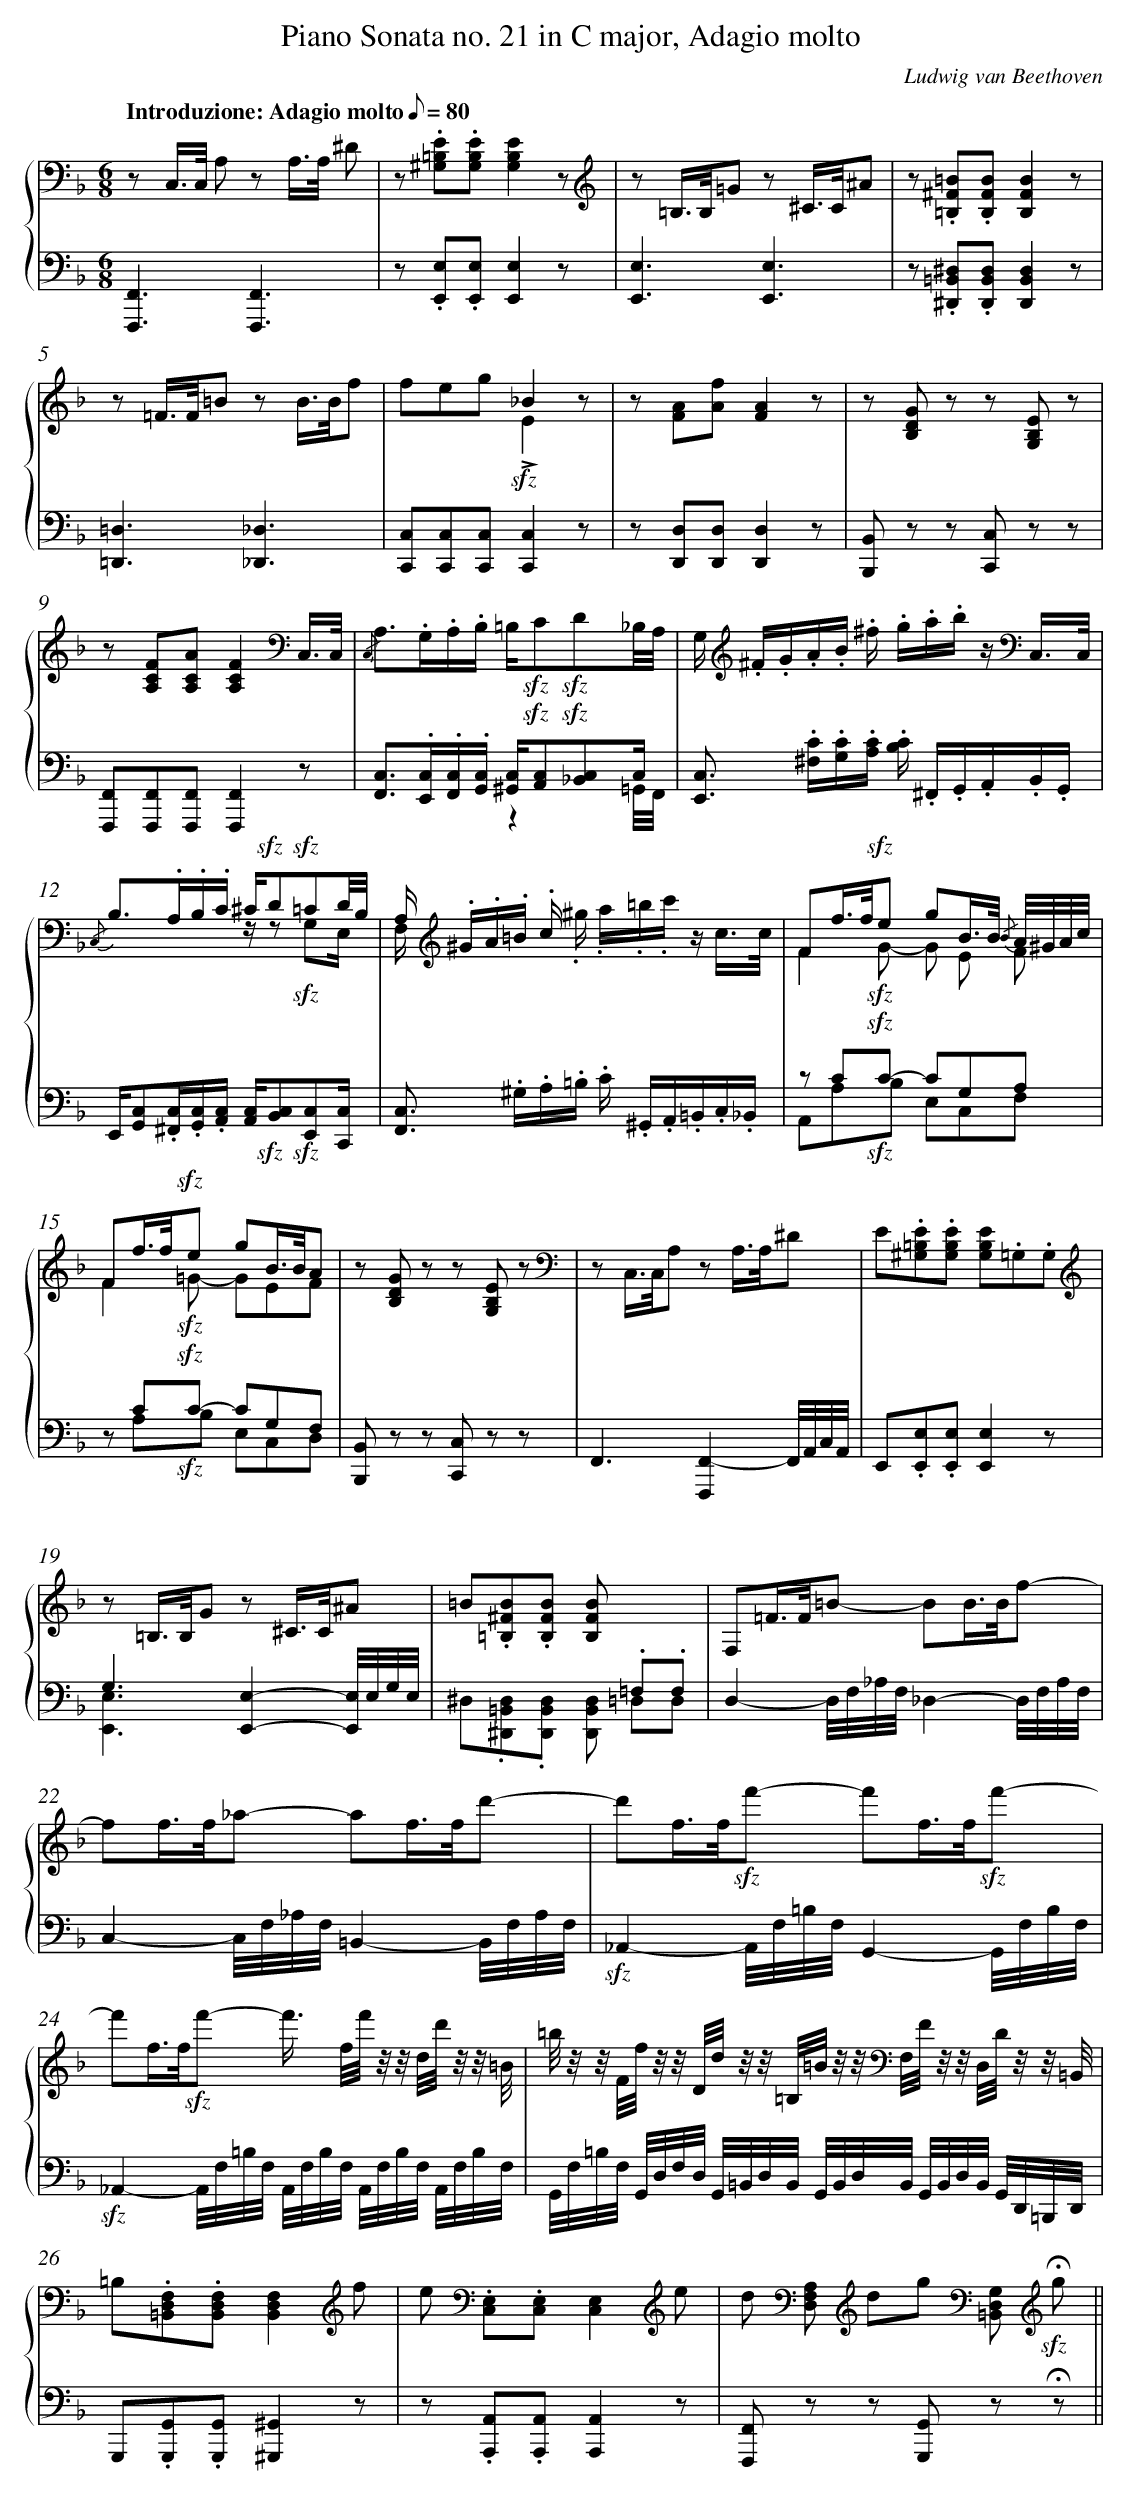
X:1
T: Piano Sonata no. 21 in C major, Adagio molto
C: Ludwig van Beethoven
L: 1/8
M: 6/8
Q: "Introduzione: Adagio molto" 1/8=80
%%staves {1 2}
V: 1 clef=bass
V: 2 clef=bass
K: F
[V:1] z C,/>C,/ A, z A,/>A,/ ^D |
[V:2] [F,,,3F,,3][F,,,3F,,3] |
[V:1] z .[^G,=B,E].[G,B,E][G,2B,2E2]z[K:clef=treble] |
[V:2] z .[E,,E,].[E,,E,][E,,2E,2]z |
[V:1] z =B,/>B,/=G z ^C/>C/^A |
[V:2] [E,,3E,3][E,,3E,3] |
[V:1] z .[=B,^F=B].[B,FB][B,2F2B2]z |
[V:2] z .[^D,,=B,,^D,].[D,,B,,D,][D,,2B,,2D,2]z |
[V:1] z =F/>F/=B z B/>B/f- |
[V:2] [=D,,3=D,3][_D,,3_D,3] |
[V:1] x3_B2z & feg!accent!!sfz!E2z |
[V:2] [C,,C,][C,,C,][C,,C,][C,,2C,2]z |
[V:1] z [FA][Af][F2A2]z |
[V:2] z [D,,D,][D,,D,][D,,2D,2]z |
[V:1] z [B,DG] z z [G,B,E] z |
[V:2] [B,,,B,,] z z [C,,C,] z z |
[V:1] z [A,CF][A,CA][A,2C2F2][K:clef=bass]C,3//C,// |
[V:2] [F,,,F,,][F,,,F,,][F,,,F,,][F,,,2F,,2]z |
[V:1] {/C,} A,>.G,.A,/.B,/ =B,/!sfz!C!sfz!D_B,//A,// |
[V:2] [F,,C,]>.[E,,C,].[F,,/C,/].[G,,/C,/] [^G,,/C,/]!sfz![A,,C,]!sfz![_B,,C,]C,/ & x3z2x/ =G,,//F,,// |
[V:1] G,/[K:clef=treble] .^F/.G/.A/.B/ .^f/ .g/.a/.b/ z/[K:clef=bass] C,3//C,// |
[V:2] [E,,C,]> .[^F,C].[G,/C/].[A,/C/] .[B,/C/] .^F,,/.G,,/.A,,/.B,,/.G,,/ |
[V:1] {/C,} B,>.A,.B,/.C/ ^C/!sfz!D!sfz!=CD//B,// & x3z/ z !sfz!G,E,/ |
[V:2] E,,/[G,,C,].[^F,,/C,/].[G,,/C,/].[A,,/C,/] [A,,/C,/]!sfz![B,,C,]!sfz![E,,C,][C,,/C,/] |
[V:1] A,/[K:clef=treble] .^G/.A/.=B/ .c/ x< x z/ x & F,< x x/ .^g/ .a/.=b/.c'/ z/ c3//c// |
[V:2] [F,,C,]> .^G,.A,/.=B,/ .C/ .^G,,/.A,,/.=B,,/.C,/._B,,/ |
[V:1] Ff/>f/!sfz!e gB/>B/ {/B} A//^G//A//c// & F2!sfz!G- G E F |
[V:2] z C!sfz!C- CG,A, & A,,A,!sfz!B, E,C,F, |
[V:1] Ff/>f/!sfz!e gB/>B/A & F2!sfz!=G- GEF |
[V:2] z C!sfz!C- CG,F, & z A,!sfz!B, E,C,D, |
[V:1] z [B,DG] z z [G,B,E] z[K:clef=bass] |
[V:2] [B,,,B,,] z z [C,,C,] z z |
[V:1] z C,/>C,/A, z A,/>A,/^D |
[V:2] F,,3[F,,,2F,,2-]F,,//A,,//C,//A,,// |
[V:1] E.[^G,=B,E].[G,B,E] [G,B,E].=G,.G,[K:clef=treble] |
[V:2] E,,.[E,,E,].[E,,E,][E,,2E,2]z |
[V:1] z =B,/>B,/G z ^C/>C/^A |
[V:2] G,3[E,,2E,2]-[E,,//E,//]E,//G,//E,// & [E,,3E,3]x3 |
[V:1] =B.[=B,^FB].[B,FB] [B,FB]x2 |
[V:2] x2>x2 .=F,.F, & ^D,.[^D,,=B,,D,].[D,,B,,D,] [D,,B,,D,] =D,D, |
[V:1] F,=F/>F/=B- BB/>B/f- |
[V:2] D,2-D,//F,//_A,//F,//_D,2-D,//F,//A,//F,// |
[V:1] ff/>f/_a- af/>f/d'- |
[V:2] C,2-C,//F,//_A,//F,//=B,,2-B,,//F,//A,//F,// |
[V:1] d'f/>f/!sfz!f'- f'f/>f/!sfz!f'- |
[V:2] !sfz!_A,,2-A,,//F,//=B,//F,//G,,2-G,,//F,//B,//F,// |
[V:1] f'f/>f/!sfz!f'- f'/> f/f'// z// z// d//d'// z// z// =B// |
[V:2] !sfz!_A,,2-A,,//F,//=B,//F,// A,,//F,//B,//F,// A,,//F,//B,//F,// A,,//F,//B,//F,// |
[V:1] =b// z// z// F//f// z// z// D//d// z// z// =B,//=B// z// z//[K:clef=bass] F,//F// z// z// D,//D// z// z// =B,,// |
[V:2] G,,//F,//=B,//F,// G,,//D,//F,//D,// G,,//=B,,//D,//B,,// G,,//B,,//D,//B,,// G,,//B,,//D,//B,,// G,,//D,,//=B,,,//D,,// |
[V:1] =B,.[=B,,D,F,].[B,,D,F,][B,,2D,2F,2][K:clef=treble]f |
[V:2] G,,,.[G,,,G,,].[G,,,G,,][^G,,,2^G,,2]z |
[V:1] e[K:clef=bass] .[C,E,].[C,E,][C,2E,2][K:clef=treble]e |
[V:2] z .[A,,,A,,].[A,,,A,,][A,,,2A,,2]z |
[V:1] d[K:clef=bass] [D,F,A,][K:clef=treble] dg[K:clef=bass] [=B,,D,G,][K:clef=treble] !fermata!!sfz!g ||
[V:2] [F,,,F,,] z z [G,,,G,,] z !fermata!z ||
